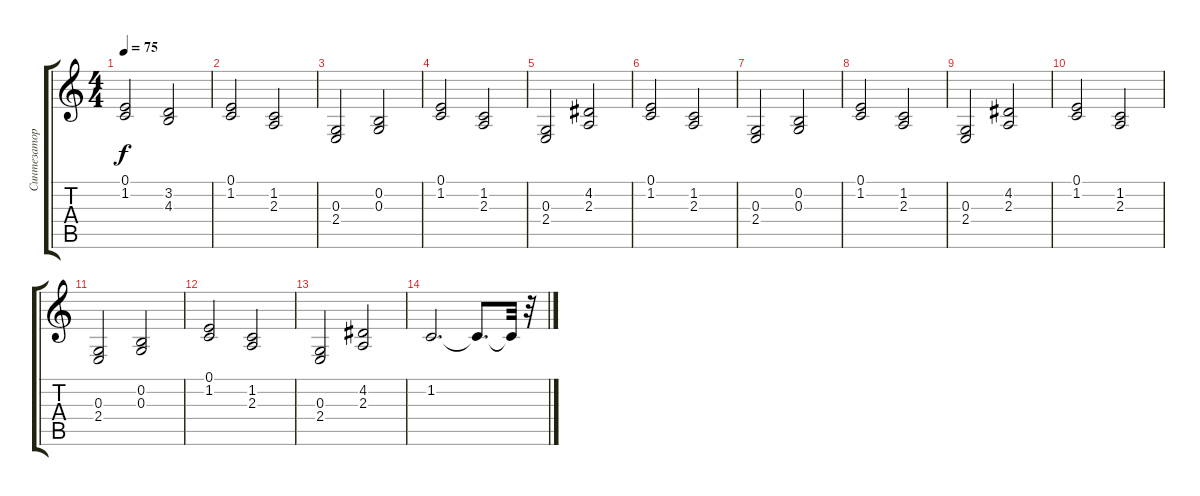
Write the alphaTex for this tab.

\track ("Синтезатор" "Синтезатор") {instrument pad2warm}
\staff {score tabs}
\tuning (E4 B3 G3 D3 A2 E2) {hide}
\ts (4 4)
\tempo 75
\clef g2
\ks c
(0.1 1.2).2{dy f} (3.2 4.3).2 |
(0.1 1.2).2 (1.2 2.3).2 |
(0.3 2.4).2 (0.2 0.3).2 |
(0.1 1.2).2 (1.2 2.3).2 |
(0.3 2.4).2 (4.2 2.3).2 |
(0.1 1.2).2 (1.2 2.3).2 |
(0.3 2.4).2 (0.2 0.3).2 |
(0.1 1.2).2 (1.2 2.3).2 |
(0.3 2.4).2 (4.2 2.3).2 |
(0.1 1.2).2 (1.2 2.3).2 |
(0.3 2.4).2 (0.2 0.3).2 |
(0.1 1.2).2 (1.2 2.3).2 |
(0.3 2.4).2 (4.2 2.3).2 |
1.2.2{d} 1.2{t}.8{d} 1.2{t}.32 r.32
